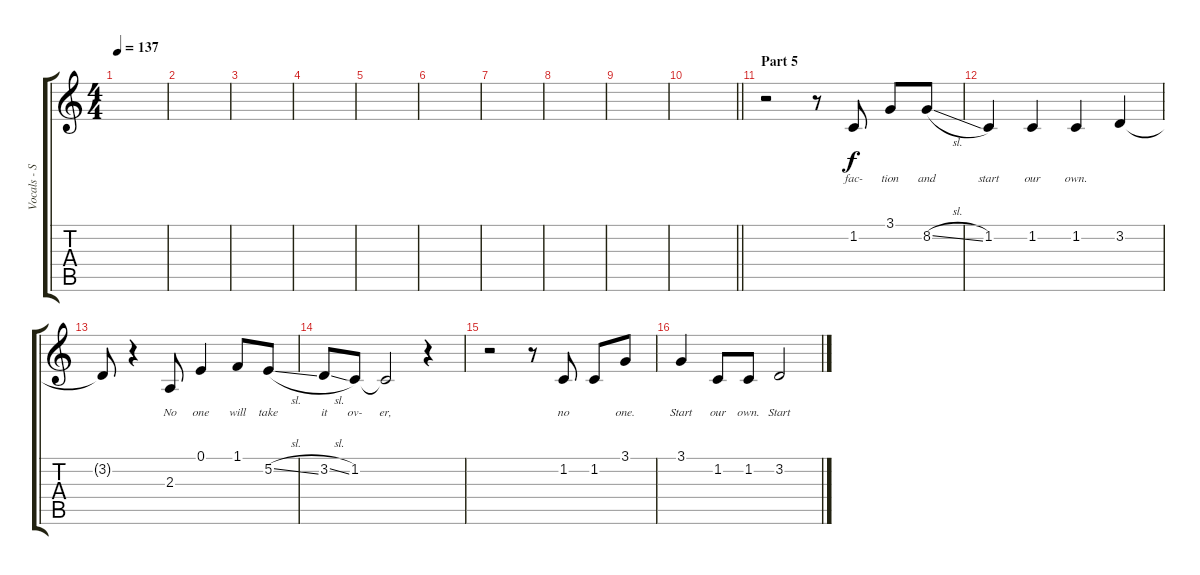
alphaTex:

\track ("Vocals - Simon Neil" "Vocals - S") {instrument altosax}
\staff {score tabs}
\tuning (E4 B3 G3 D3 A2 E2) {hide}
\ts (4 4)
\tempo 137
\clef g2
\ks c
|
|
|
|
|
|
|
|
|
\barLineRight lightlight
|
\section ("" "Part 5")
r.2 r.8 1.2.8{lyrics (0 "fac-") lyrics (1 "") lyrics (2 "") lyrics (3 "") lyrics (4 "")} 3.1.8{lyrics (0 "tion") lyrics (1 "") lyrics (2 "") lyrics (3 "") lyrics (4 "")} 8.2{sl}.8{lyrics (0 "and") lyrics (1 "") lyrics (2 "") lyrics (3 "") lyrics (4 "")} |
1.2.4{lyrics (0 "start") lyrics (1 "") lyrics (2 "") lyrics (3 "") lyrics (4 "")} 1.2.4{lyrics (0 "our") lyrics (1 "") lyrics (2 "") lyrics (3 "") lyrics (4 "")} 1.2.4{lyrics (0 "own.") lyrics (1 "") lyrics (2 "") lyrics (3 "") lyrics (4 "")} 3.2.4{lyrics (0 "") lyrics (1 "") lyrics (2 "") lyrics (3 "") lyrics (4 "")} |
3.2{t}.8{lyrics (0 "") lyrics (1 "") lyrics (2 "") lyrics (3 "") lyrics (4 "")} r.4 2.3.8{lyrics (0 "No") lyrics (1 "") lyrics (2 "") lyrics (3 "") lyrics (4 "")} 0.1.4{lyrics (0 "one") lyrics (1 "") lyrics (2 "") lyrics (3 "") lyrics (4 "")} 1.1.8{lyrics (0 "will") lyrics (1 "") lyrics (2 "") lyrics (3 "") lyrics (4 "")} 5.2{sl}.8{lyrics (0 "take") lyrics (1 "") lyrics (2 "") lyrics (3 "") lyrics (4 "")} |
3.2{sl}.8{lyrics (0 "it") lyrics (1 "") lyrics (2 "") lyrics (3 "") lyrics (4 "")} 1.2.8{lyrics (0 "ov-") lyrics (1 "") lyrics (2 "") lyrics (3 "") lyrics (4 "")} 1.2{t}.2{lyrics (0 "er,") lyrics (1 "") lyrics (2 "") lyrics (3 "") lyrics (4 "")} r.4 |
r.2 r.8 1.2.8{lyrics (0 "no") lyrics (1 "") lyrics (2 "") lyrics (3 "") lyrics (4 "")} 1.2.8{lyrics (0 "") lyrics (1 "") lyrics (2 "") lyrics (3 "") lyrics (4 "")} 3.1.8{lyrics (0 "one.") lyrics (1 "") lyrics (2 "") lyrics (3 "") lyrics (4 "")} |
3.1.4{lyrics (0 "Start") lyrics (1 "") lyrics (2 "") lyrics (3 "") lyrics (4 "")} 1.2.8{lyrics (0 "our") lyrics (1 "") lyrics (2 "") lyrics (3 "") lyrics (4 "")} 1.2.8{lyrics (0 "own.") lyrics (1 "") lyrics (2 "") lyrics (3 "") lyrics (4 "")} 3.2.2{lyrics (0 "Start") lyrics (1 "") lyrics (2 "") lyrics (3 "") lyrics (4 "")}
